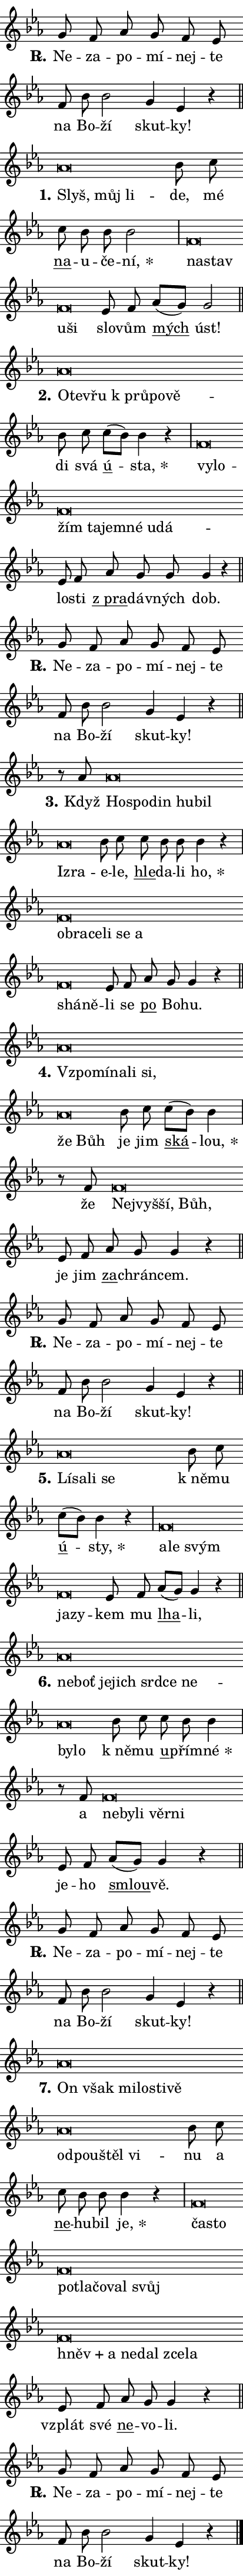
\version "2.22.1"
\header { tagline = "" }
\paper {
  indent = 0\cm
  top-margin = 0\cm
  right-margin = 0\cm
  bottom-margin = 0\cm
  left-margin = 0\cm
  paper-width = 7\cm
  page-breaking = #ly:one-page-breaking
  system-system-spacing.basic-distance = #11
  score-system-spacing.basic-distance = #11.3
  ragged-last = ##f
}


%% Author: Thomas Morley
%% https://lists.gnu.org/archive/html/lilypond-user/2020-05/msg00002.html
#(define (line-position grob)
"Returns position of @var[grob} in current system:
   @code{'start}, if at first time-step
   @code{'end}, if at last time-step
   @code{'middle} otherwise
"
  (let* ((col (ly:item-get-column grob))
         (ln (ly:grob-object col 'left-neighbor))
         (rn (ly:grob-object col 'right-neighbor))
         (col-to-check-left (if (ly:grob? ln) ln col))
         (col-to-check-right (if (ly:grob? rn) rn col))
         (break-dir-left
           (and
             (ly:grob-property col-to-check-left 'non-musical #f)
             (ly:item-break-dir col-to-check-left)))
         (break-dir-right
           (and
             (ly:grob-property col-to-check-right 'non-musical #f)
             (ly:item-break-dir col-to-check-right))))
        (cond ((eqv? 1 break-dir-left) 'start)
              ((eqv? -1 break-dir-right) 'end)
              (else 'middle))))

#(define (tranparent-at-line-position vctor)
  (lambda (grob)
  "Relying on @code{line-position} select the relevant enry from @var{vctor}.
Used to determine transparency,"
    (case (line-position grob)
      ((end) (not (vector-ref vctor 0)))
      ((middle) (not (vector-ref vctor 1)))
      ((start) (not (vector-ref vctor 2))))))

noteHeadBreakVisibility =
#(define-music-function (break-visibility)(vector?)
"Makes @code{NoteHead}s transparent relying on @var{break-visibility}"
#{
  \override NoteHead.transparent =
    #(tranparent-at-line-position break-visibility)
#})

#(define delete-ledgers-for-transparent-note-heads
  (lambda (grob)
    "Reads whether a @code{NoteHead} is transparent.
If so this @code{NoteHead} is removed from @code{'note-heads} from
@var{grob}, which is supposed to be @code{LedgerLineSpanner}.
As a result ledgers are not printed for this @code{NoteHead}"
    (let* ((nhds-array (ly:grob-object grob 'note-heads))
           (nhds-list
             (if (ly:grob-array? nhds-array)
                 (ly:grob-array->list nhds-array)
                 '()))
           ;; Relies on the transparent-property being done before
           ;; Staff.LedgerLineSpanner.after-line-breaking is executed.
           ;; This is fragile ...
           (to-keep
             (remove
               (lambda (nhd)
                 (ly:grob-property nhd 'transparent #f))
               nhds-list)))
      ;; TODO find a better method to iterate over grob-arrays, similiar
      ;; to filter/remove etc for lists
      ;; For now rebuilt from scratch
      (set! (ly:grob-object grob 'note-heads)  '())
      (for-each
        (lambda (nhd)
          (ly:pointer-group-interface::add-grob grob 'note-heads nhd))
        to-keep))))

hideNotes = {
  \noteHeadBreakVisibility #begin-of-line-visible
}
unHideNotes = {
  \noteHeadBreakVisibility #all-visible
}

% work-around for resetting accidentals
% https://lilypond.org/doc/v2.23/Documentation/notation/displaying-rhythms#unmetered-music
cadenzaMeasure = {
  \cadenzaOff
  \partial 1024 s1024
  \cadenzaOn
}

#(define-markup-command (accent layout props text) (markup?)
  "Underline accented syllable"
  (interpret-markup layout props
    #{\markup \override #'(offset . 4.3) \underline { #text }#}))

responsum = \markup \concat {
  "R" \hspace #-1.05 \path #0.1 #'((moveto 0 0.07) (lineto 0.9 0.8)) \hspace #0.05 "."
}

\layout {
    \context {
        \Staff
        \remove "Time_signature_engraver"
        \override LedgerLineSpanner.after-line-breaking = #delete-ledgers-for-transparent-note-heads
    }
    \context {
        \Voice {
            \override NoteHead.output-attributes = #'((class . "notehead"))
            \override Hairpin.height = #0.55
        }
    }
    \context {
        \Lyrics {
            \override StanzaNumber.output-attributes = #'((class . "stanzanumber"))
            \override LyricSpace.minimum-distance = #0.9
            \override LyricText.font-name = #"TeX Gyre Schola"
            \override LyricText.font-size = 1
            \override StanzaNumber.font-name = #"TeX Gyre Schola Bold"
            \override StanzaNumber.font-size = 1
        }
    }
}

% magnetic-lyrics.ily
%
%   written by
%     Jean Abou Samra <jean@abou-samra.fr>
%     Werner Lemberg <wl@gnu.org>
%
%   adapted by
%     Jiri Hon <jiri.hon@gmail.com>
%
% Version 2022-Apr-15

% https://www.mail-archive.com/lilypond-user@gnu.org/msg149350.html

#(define (Left_hyphen_pointer_engraver context)
   "Collect syllable-hyphen-syllable occurrences in lyrics and store
them in properties.  This engraver only looks to the left.  For
example, if the lyrics input is @code{foo -- bar}, it does the
following.

@itemize @bullet
@item
Set the @code{text} property of the @code{LyricHyphen} grob between
@q{foo} and @q{bar} to @code{foo}.

@item
Set the @code{left-hyphen} property of the @code{LyricText} grob with
text @q{foo} to the @code{LyricHyphen} grob between @q{foo} and
@q{bar}.
@end itemize

Use this auxiliary engraver in combination with the
@code{lyric-@/text::@/apply-@/magnetic-@/offset!} hook."
   (let ((hyphen #f)
         (text #f))
     (make-engraver
      (acknowledgers
       ((lyric-syllable-interface engraver grob source-engraver)
        (set! text grob)))
      (end-acknowledgers
       ((lyric-hyphen-interface engraver grob source-engraver)
        ;(when (not (grob::has-interface grob 'lyric-space-interface))
          (set! hyphen grob)));)
      ((stop-translation-timestep engraver)
       (when (and text hyphen)
         (ly:grob-set-object! text 'left-hyphen hyphen))
       (set! text #f)
       (set! hyphen #f)))))

#(define (lyric-text::apply-magnetic-offset! grob)
   "If the space between two syllables is less than the value in
property @code{LyricText@/.details@/.squash-threshold}, move the right
syllable to the left so that it gets concatenated with the left
syllable.

Use this function as a hook for
@code{LyricText@/.after-@/line-@/breaking} if the
@code{Left_@/hyphen_@/pointer_@/engraver} is active."
   (let ((hyphen (ly:grob-object grob 'left-hyphen #f)))
     (when hyphen
       (let ((left-text (ly:spanner-bound hyphen LEFT)))
         (when (grob::has-interface left-text 'lyric-syllable-interface)
           (let* ((common (ly:grob-common-refpoint grob left-text X))
                  (this-x-ext (ly:grob-extent grob common X))
                  (left-x-ext
                   (begin
                     ;; Trigger magnetism for left-text.
                     (ly:grob-property left-text 'after-line-breaking)
                     (ly:grob-extent left-text common X)))
                  ;; `delta` is the gap width between two syllables.
                  (delta (- (interval-start this-x-ext)
                            (interval-end left-x-ext)))
                  (details (ly:grob-property grob 'details))
                  (threshold (assoc-get 'squash-threshold details 0.2)))
             (when (< delta threshold)
               (let* (;; We have to manipulate the input text so that
                      ;; ligatures crossing syllable boundaries are not
                      ;; disabled.  For languages based on the Latin
                      ;; script this is essentially a beautification.
                      ;; However, for non-Western scripts it can be a
                      ;; necessity.
                      (lt (ly:grob-property left-text 'text))
                      (rt (ly:grob-property grob 'text))
                      (is-space (grob::has-interface hyphen 'lyric-space-interface))
                      (space (if is-space " " ""))
                      (space-markup (grob-interpret-markup grob " "))
                      (space-size (interval-length (ly:stencil-extent space-markup X)))
                      (extra-delta (if is-space space-size 0))
                      ;; Append new syllable.
                      (ltrt-space (if (and (string? lt) (string? rt))
                                (string-append lt space rt)
                                (make-concat-markup (list lt space rt))))
                      ;; Right-align `ltrt` to the right side.
                      (ltrt-space-markup (grob-interpret-markup
                               grob
                               (make-translate-markup
                                (cons (interval-length this-x-ext) 0)
                                (make-right-align-markup ltrt-space)))))
                 (begin
                   ;; Don't print `left-text`.
                   (ly:grob-set-property! left-text 'stencil #f)
                   ;; Set text and stencil (which holds all collected
                   ;; syllables so far) and shift it to the left.
                   (ly:grob-set-property! grob 'text ltrt-space)
                   (ly:grob-set-property! grob 'stencil ltrt-space-markup)
                   (ly:grob-translate-axis! grob (- (- delta extra-delta)) X))))))))))


#(define (lyric-hyphen::displace-bounds-first grob)
   ;; Make very sure this callback isn't triggered too early.
   (let ((left (ly:spanner-bound grob LEFT))
         (right (ly:spanner-bound grob RIGHT)))
     (ly:grob-property left 'after-line-breaking)
     (ly:grob-property right 'after-line-breaking)
     (ly:lyric-hyphen::print grob)))

squashThreshold = #0.4

\layout {
  \context {
    \Lyrics
    \consists #Left_hyphen_pointer_engraver
    \override LyricText.after-line-breaking =
      #lyric-text::apply-magnetic-offset!
    \override LyricHyphen.stencil = #lyric-hyphen::displace-bounds-first
    \override LyricText.details.squash-threshold = \squashThreshold
    \override LyricHyphen.minimum-distance = 0
    \override LyricHyphen.minimum-length = \squashThreshold
  }
}

squash = \override LyricText.details.squash-threshold = 9999
unSquash = \override LyricText.details.squash-threshold = \squashThreshold

left = \override LyricText.self-alignment-X = #LEFT
unLeft = \revert LyricText.self-alignment-X

starOffset = #(lambda (grob) 
                (let ((x_offset (ly:self-alignment-interface::aligned-on-x-parent grob)))
                  (if (= x_offset 0) 0 (+ x_offset 1.2))))

star = #(define-music-function (syllable)(string?)
"Append star separator at the end of a syllable"
#{
  \once \override LyricText.X-offset = #starOffset
  \lyricmode { \markup {
    #syllable
    \override #'((font-name . "TeX Gyre Schola Bold")) \hspace #0.2 \lower #0.65 \larger "*"
  } }
#})

starAccent = #(define-music-function (syllable)(string?)
"Append star separator at the end of a syllable and make accent"
#{
  \once \override LyricText.X-offset = #starOffset
  \lyricmode { \markup {
    \accent #syllable
    \override #'((font-name . "TeX Gyre Schola Bold")) \hspace #0.2 \lower #0.65 \larger "*"
  } }
#})

breath = #(define-music-function (syllable)(string?)
"Append breathing indicator at the end of a syllable"
#{
  \lyricmode { \markup { #syllable "+" } }
#})

optionalBreath = #(define-music-function (syllable)(string?)
"Append optional breathing indicator at the end of a syllable"
#{
  \lyricmode { \markup { #syllable "(+)" } }
#})


\score {
    <<
        \new Voice = "melody" { \cadenzaOn \key es \major \relative { g'8 f as g f es \bar "" f bes bes2 g4 es r \cadenzaMeasure \bar "||" \break } }
        \new Lyrics \lyricsto "melody" { \lyricmode { \set stanza = \responsum
Ne -- za -- po -- mí -- nej -- te na Bo -- ží skut -- ky! } }
    >>
    \layout {}
}

\score {
    <<
        \new Voice = "melody" { \cadenzaOn \key es \major \relative { as'\breve*1/16 \hideNotes \breve*1/16 \breve*1/16 \bar "" \unHideNotes bes8 c \bar "" c bes bes bes2 \cadenzaMeasure \bar "|" f\breve*1/16 \hideNotes \breve*1/16 \bar "" \breve*1/16 \breve*1/16 \bar "" \unHideNotes es8 f \bar "" as[( g)] g2 \cadenzaMeasure \bar "||" \break } }
        \new Lyrics \lyricsto "melody" { \lyricmode { \set stanza = "1."
\left Slyš, \squash můj li -- \unLeft \unSquash de, mé \markup \accent na -- u -- če -- \star ní, \left na -- \squash stav u -- ši \unLeft \unSquash slo -- vům \markup \accent mých úst! } }
    >>
    \layout {}
}

\score {
    <<
        \new Voice = "melody" { \cadenzaOn \key es \major \relative { as'\breve*1/16 \hideNotes \breve*1/16 \bar "" \breve*1/16 \bar "" \breve*1/16 \bar "" \breve*1/16 \breve*1/16 \bar "" \unHideNotes bes8 c \bar "" c[( bes)] bes4 r \cadenzaMeasure \bar "|" f\breve*1/16 \hideNotes \breve*1/16 \bar "" \breve*1/16 \bar "" \breve*1/16 \bar "" \breve*1/16 \bar "" \breve*1/16 \bar "" \breve*1/16 \breve*1/16 \bar "" \unHideNotes es8 f \bar "" as g g g4 r \cadenzaMeasure \bar "||" \break } }
        \new Lyrics \lyricsto "melody" { \lyricmode { \set stanza = "2."
\left O -- \squash te -- vřu "k prů" -- po -- vě -- \unLeft \unSquash di svá \markup \accent ú -- \star sta, \left vy -- \squash lo -- žím ta -- jem -- né u -- dá -- \unLeft \unSquash lo -- sti \markup \accent "z pra" -- dáv -- ných dob. } }
    >>
    \layout {}
}

\score {
    <<
        \new Voice = "melody" { \cadenzaOn \key es \major \relative { g'8 f as g f es \bar "" f bes bes2 g4 es r \cadenzaMeasure \bar "||" \break } }
        \new Lyrics \lyricsto "melody" { \lyricmode { \set stanza = \responsum
Ne -- za -- po -- mí -- nej -- te na Bo -- ží skut -- ky! } }
    >>
    \layout {}
}

\score {
    <<
        \new Voice = "melody" { \cadenzaOn \key es \major \relative { r8 as'8 as\breve*1/16 \hideNotes \breve*1/16 \bar "" \breve*1/16 \bar "" \breve*1/16 \bar "" \breve*1/16 \bar "" \breve*1/16 \breve*1/16 \bar "" \unHideNotes bes8 c \bar "" c bes bes bes4 r \cadenzaMeasure \bar "|" f\breve*1/16 \hideNotes \breve*1/16 \bar "" \breve*1/16 \bar "" \breve*1/16 \bar "" \breve*1/16 \bar "" \breve*1/16 \bar "" \breve*1/16 \breve*1/16 \bar "" \unHideNotes es8 f \bar "" as g g4 r \cadenzaMeasure \bar "||" \break } }
        \new Lyrics \lyricsto "melody" { \lyricmode { \set stanza = "3."
Když \left Ho -- \squash spo -- din hu -- bil Iz -- ra -- \unLeft \unSquash e -- le, \markup \accent hle -- da -- li \star ho, \left o -- \squash bra -- ce -- li se a shá -- ně -- \unLeft \unSquash li se \markup \accent po Bo -- hu. } }
    >>
    \layout {}
}

\score {
    <<
        \new Voice = "melody" { \cadenzaOn \key es \major \relative { as'\breve*1/16 \hideNotes \breve*1/16 \bar "" \breve*1/16 \bar "" \breve*1/16 \bar "" \breve*1/16 \bar "" \breve*1/16 \breve*1/16 \bar "" \unHideNotes bes8 c \bar "" c[( bes)] bes4 \cadenzaMeasure \bar "|" r8 f8 f\breve*1/16 \hideNotes \breve*1/16 \bar "" \breve*1/16 \breve*1/16 \bar "" \unHideNotes es8 f \bar "" as g g4 r \cadenzaMeasure \bar "||" \break } }
        \new Lyrics \lyricsto "melody" { \lyricmode { \set stanza = "4."
\left Vzpo -- \squash mí -- na -- li si, že Bůh \unLeft \unSquash je jim \markup \accent ská -- \star lou, že \left Nej -- \squash vyš -- ší, Bůh, \unLeft \unSquash je jim \markup \accent za -- chrán -- cem. } }
    >>
    \layout {}
}

\score {
    <<
        \new Voice = "melody" { \cadenzaOn \key es \major \relative { g'8 f as g f es \bar "" f bes bes2 g4 es r \cadenzaMeasure \bar "||" \break } }
        \new Lyrics \lyricsto "melody" { \lyricmode { \set stanza = \responsum
Ne -- za -- po -- mí -- nej -- te na Bo -- ží skut -- ky! } }
    >>
    \layout {}
}

\score {
    <<
        \new Voice = "melody" { \cadenzaOn \key es \major \relative { as'\breve*1/16 \hideNotes \breve*1/16 \bar "" \breve*1/16 \breve*1/16 \bar "" \unHideNotes bes8 c \bar "" c[( bes)] bes4 r \cadenzaMeasure \bar "|" f\breve*1/16 \hideNotes \breve*1/16 \bar "" \breve*1/16 \bar "" \breve*1/16 \breve*1/16 \bar "" \unHideNotes es8 f \bar "" as[( g)] g4 r \cadenzaMeasure \bar "||" \break } }
        \new Lyrics \lyricsto "melody" { \lyricmode { \set stanza = "5."
\left Lí -- \squash sa -- li se \unLeft \unSquash "k ně" -- mu \markup \accent ú -- \star sty, \left a -- \squash le svým ja -- zy -- \unLeft \unSquash kem mu \markup \accent lha -- li, } }
    >>
    \layout {}
}

\score {
    <<
        \new Voice = "melody" { \cadenzaOn \key es \major \relative { as'\breve*1/16 \hideNotes \breve*1/16 \bar "" \breve*1/16 \bar "" \breve*1/16 \bar "" \breve*1/16 \bar "" \breve*1/16 \bar "" \breve*1/16 \bar "" \breve*1/16 \breve*1/16 \bar "" \unHideNotes bes8 c \bar "" c bes bes4 \cadenzaMeasure \bar "|" r8 f8 f\breve*1/16 \hideNotes \breve*1/16 \bar "" \breve*1/16 \bar "" \breve*1/16 \breve*1/16 \bar "" \unHideNotes es8 f \bar "" as[( g)] g4 r \cadenzaMeasure \bar "||" \break } }
        \new Lyrics \lyricsto "melody" { \lyricmode { \set stanza = "6."
\left ne -- \squash boť je -- jich srd -- ce ne -- by -- lo \unLeft \unSquash "k ně" -- mu \markup \accent u -- přím -- \star né a \left ne -- \squash by -- li věr -- ni \unLeft \unSquash je -- ho \markup \accent smlou -- vě. } }
    >>
    \layout {}
}

\score {
    <<
        \new Voice = "melody" { \cadenzaOn \key es \major \relative { g'8 f as g f es \bar "" f bes bes2 g4 es r \cadenzaMeasure \bar "||" \break } }
        \new Lyrics \lyricsto "melody" { \lyricmode { \set stanza = \responsum
Ne -- za -- po -- mí -- nej -- te na Bo -- ží skut -- ky! } }
    >>
    \layout {}
}

\score {
    <<
        \new Voice = "melody" { \cadenzaOn \key es \major \relative { as'\breve*1/16 \hideNotes \breve*1/16 \bar "" \breve*1/16 \bar "" \breve*1/16 \bar "" \breve*1/16 \bar "" \breve*1/16 \bar "" \breve*1/16 \bar "" \breve*1/16 \bar "" \breve*1/16 \breve*1/16 \bar "" \unHideNotes bes8 c \bar "" c bes bes bes4 r \cadenzaMeasure \bar "|" f\breve*1/16 \hideNotes \breve*1/16 \bar "" \breve*1/16 \bar "" \breve*1/16 \bar "" \breve*1/16 \bar "" \breve*1/16 \bar "" \breve*1/16 \bar "" \breve*1/16 \bar "" \breve*1/16 \bar "" \breve*1/16 \bar "" \breve*1/16 \bar "" \breve*1/16 \breve*1/16 \bar "" \unHideNotes es8 f \bar "" as g g4 r \cadenzaMeasure \bar "||" \break } }
        \new Lyrics \lyricsto "melody" { \lyricmode { \set stanza = "7."
\left On \squash však mi -- lo -- sti -- vě od -- pou -- štěl vi -- \unLeft \unSquash nu a \markup \accent ne -- hu -- bil \star je, \left ča -- \squash sto po -- tla -- čo -- val svůj \breath "hněv" a ne -- dal zce -- la \unLeft \unSquash vzplát své \markup \accent ne -- vo -- li. } }
    >>
    \layout {}
}

\score {
    <<
        \new Voice = "melody" { \cadenzaOn \key es \major \relative { g'8 f as g f es \bar "" f bes bes2 g4 es r \cadenzaMeasure \bar "||" \break } \bar "|." }
        \new Lyrics \lyricsto "melody" { \lyricmode { \set stanza = \responsum
Ne -- za -- po -- mí -- nej -- te na Bo -- ží skut -- ky! } }
    >>
    \layout {}
}
